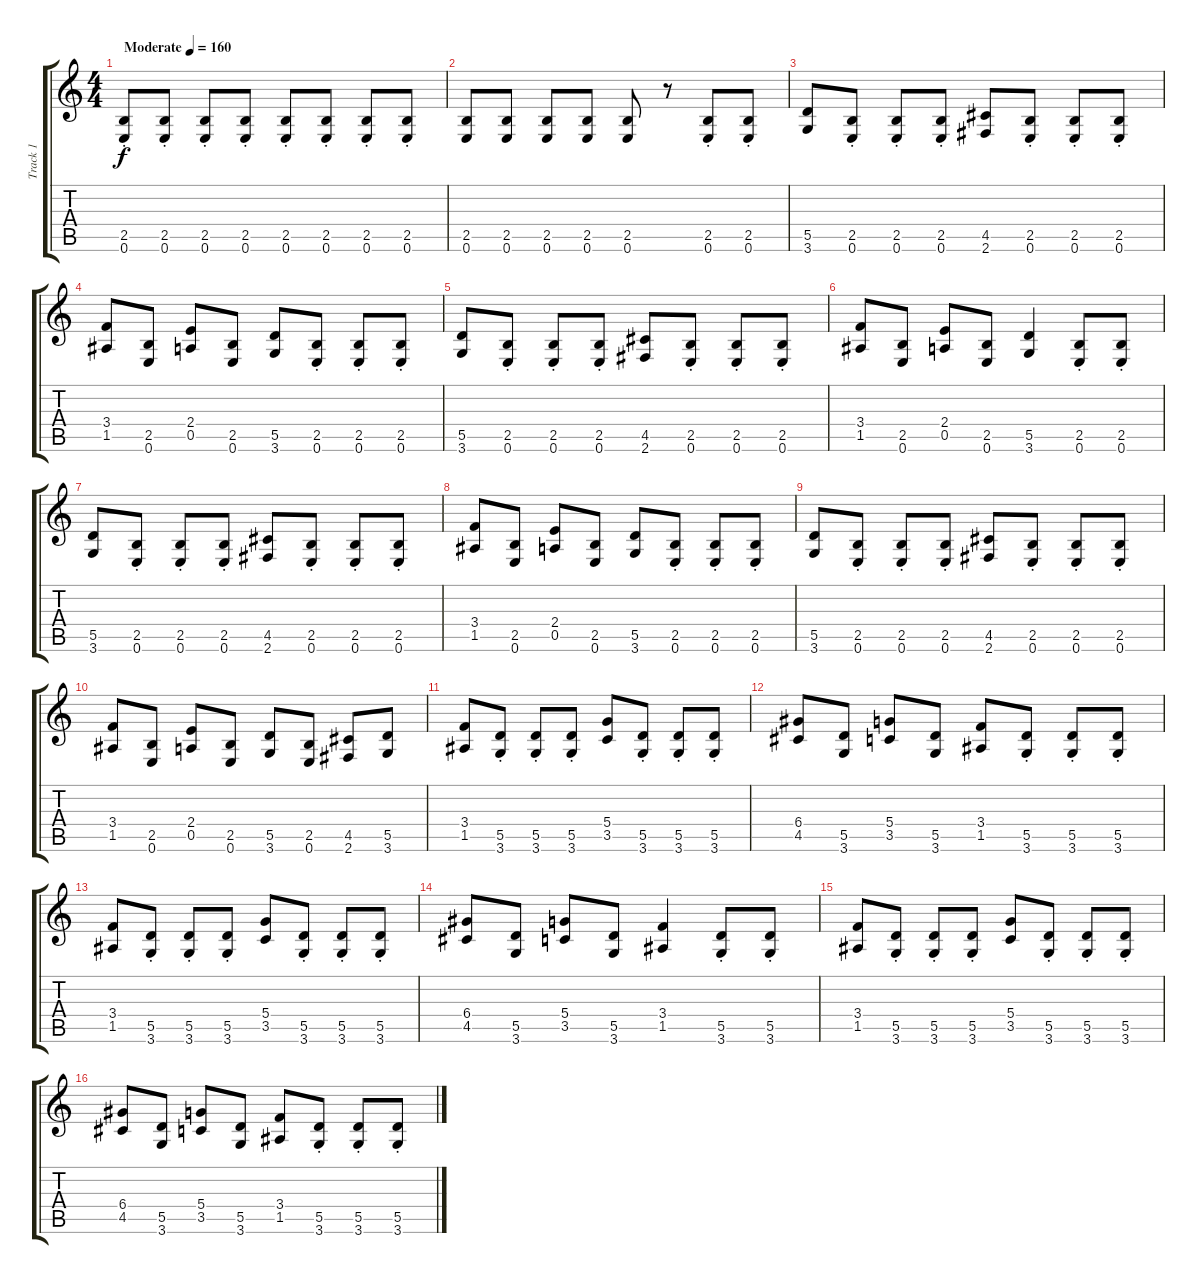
\track ("Track 1" "Track 1") {instrument distortionguitar}
\staff {score tabs}
\tuning (E4 B3 G3 D3 A2 E2) {hide}
\ts (4 4)
\tempo (160 "Moderate")
\clef g2
\ks c
(2.5{st} 0.6{st}).8{dy f instrument distortionguitar} (2.5{st} 0.6{st}).8 (2.5{st} 0.6{st}).8 (2.5{st} 0.6{st}).8 (2.5{st} 0.6{st}).8 (2.5{st} 0.6{st}).8 (2.5{st} 0.6{st}).8 (2.5{st} 0.6{st}).8 |
(2.5 0.6).8 (2.5 0.6).8 (2.5 0.6).8 (2.5 0.6).8 (2.5 0.6).8 r.8 (2.5{st} 0.6{st}).8 (2.5{st} 0.6{st}).8 |
(5.5 3.6).8 (2.5{st} 0.6{st}).8 (2.5{st} 0.6{st}).8 (2.5{st} 0.6{st}).8 (4.5 2.6).8 (2.5{st} 0.6{st}).8 (2.5{st} 0.6{st}).8 (2.5{st} 0.6{st}).8 |
(3.4 1.5).8 (2.5 0.6).8 (2.4 0.5).8 (2.5 0.6).8 (5.5 3.6).8 (2.5{st} 0.6{st}).8 (2.5{st} 0.6{st}).8 (2.5{st} 0.6{st}).8 |
(5.5 3.6).8 (2.5{st} 0.6{st}).8 (2.5{st} 0.6{st}).8 (2.5{st} 0.6{st}).8 (4.5 2.6).8 (2.5{st} 0.6{st}).8 (2.5{st} 0.6{st}).8 (2.5{st} 0.6{st}).8 |
(3.4 1.5).8 (2.5 0.6).8 (2.4 0.5).8 (2.5 0.6).8 (5.5 3.6).4 (2.5{st} 0.6{st}).8 (2.5{st} 0.6{st}).8 |
(5.5 3.6).8 (2.5{st} 0.6{st}).8 (2.5{st} 0.6{st}).8 (2.5{st} 0.6{st}).8 (4.5 2.6).8 (2.5{st} 0.6{st}).8 (2.5{st} 0.6{st}).8 (2.5{st} 0.6{st}).8 |
(3.4 1.5).8 (2.5 0.6).8 (2.4 0.5).8 (2.5 0.6).8 (5.5 3.6).8 (2.5{st} 0.6{st}).8 (2.5{st} 0.6{st}).8 (2.5{st} 0.6{st}).8 |
(5.5 3.6).8 (2.5{st} 0.6{st}).8 (2.5{st} 0.6{st}).8 (2.5{st} 0.6{st}).8 (4.5 2.6).8 (2.5{st} 0.6{st}).8 (2.5{st} 0.6{st}).8 (2.5{st} 0.6{st}).8 |
(3.4 1.5).8 (2.5 0.6).8 (2.4 0.5).8 (2.5 0.6).8 (5.5 3.6).8 (2.5 0.6).8 (4.5 2.6).8 (5.5 3.6).8 |
(3.4 1.5).8 (5.5{st} 3.6{st}).8 (5.5{st} 3.6{st}).8 (5.5{st} 3.6{st}).8 (5.4 3.5).8 (5.5{st} 3.6{st}).8 (5.5{st} 3.6{st}).8 (5.5{st} 3.6{st}).8 |
(6.4 4.5).8 (5.5 3.6).8 (5.4 3.5).8 (5.5 3.6).8 (3.4 1.5).8 (5.5{st} 3.6{st}).8 (5.5{st} 3.6{st}).8 (5.5{st} 3.6{st}).8 |
(3.4 1.5).8 (5.5{st} 3.6{st}).8 (5.5{st} 3.6{st}).8 (5.5{st} 3.6{st}).8 (5.4 3.5).8 (5.5{st} 3.6{st}).8 (5.5{st} 3.6{st}).8 (5.5{st} 3.6{st}).8 |
(6.4 4.5).8 (5.5 3.6).8 (5.4 3.5).8 (5.5 3.6).8 (3.4 1.5).4 (5.5{st} 3.6{st}).8 (5.5{st} 3.6{st}).8 |
(3.4 1.5).8 (5.5{st} 3.6{st}).8 (5.5{st} 3.6{st}).8 (5.5{st} 3.6{st}).8 (5.4 3.5).8 (5.5{st} 3.6{st}).8 (5.5{st} 3.6{st}).8 (5.5{st} 3.6{st}).8 |
(6.4 4.5).8 (5.5 3.6).8 (5.4 3.5).8 (5.5 3.6).8 (3.4 1.5).8 (5.5{st} 3.6{st}).8 (5.5{st} 3.6{st}).8 (5.5{st} 3.6{st}).8
